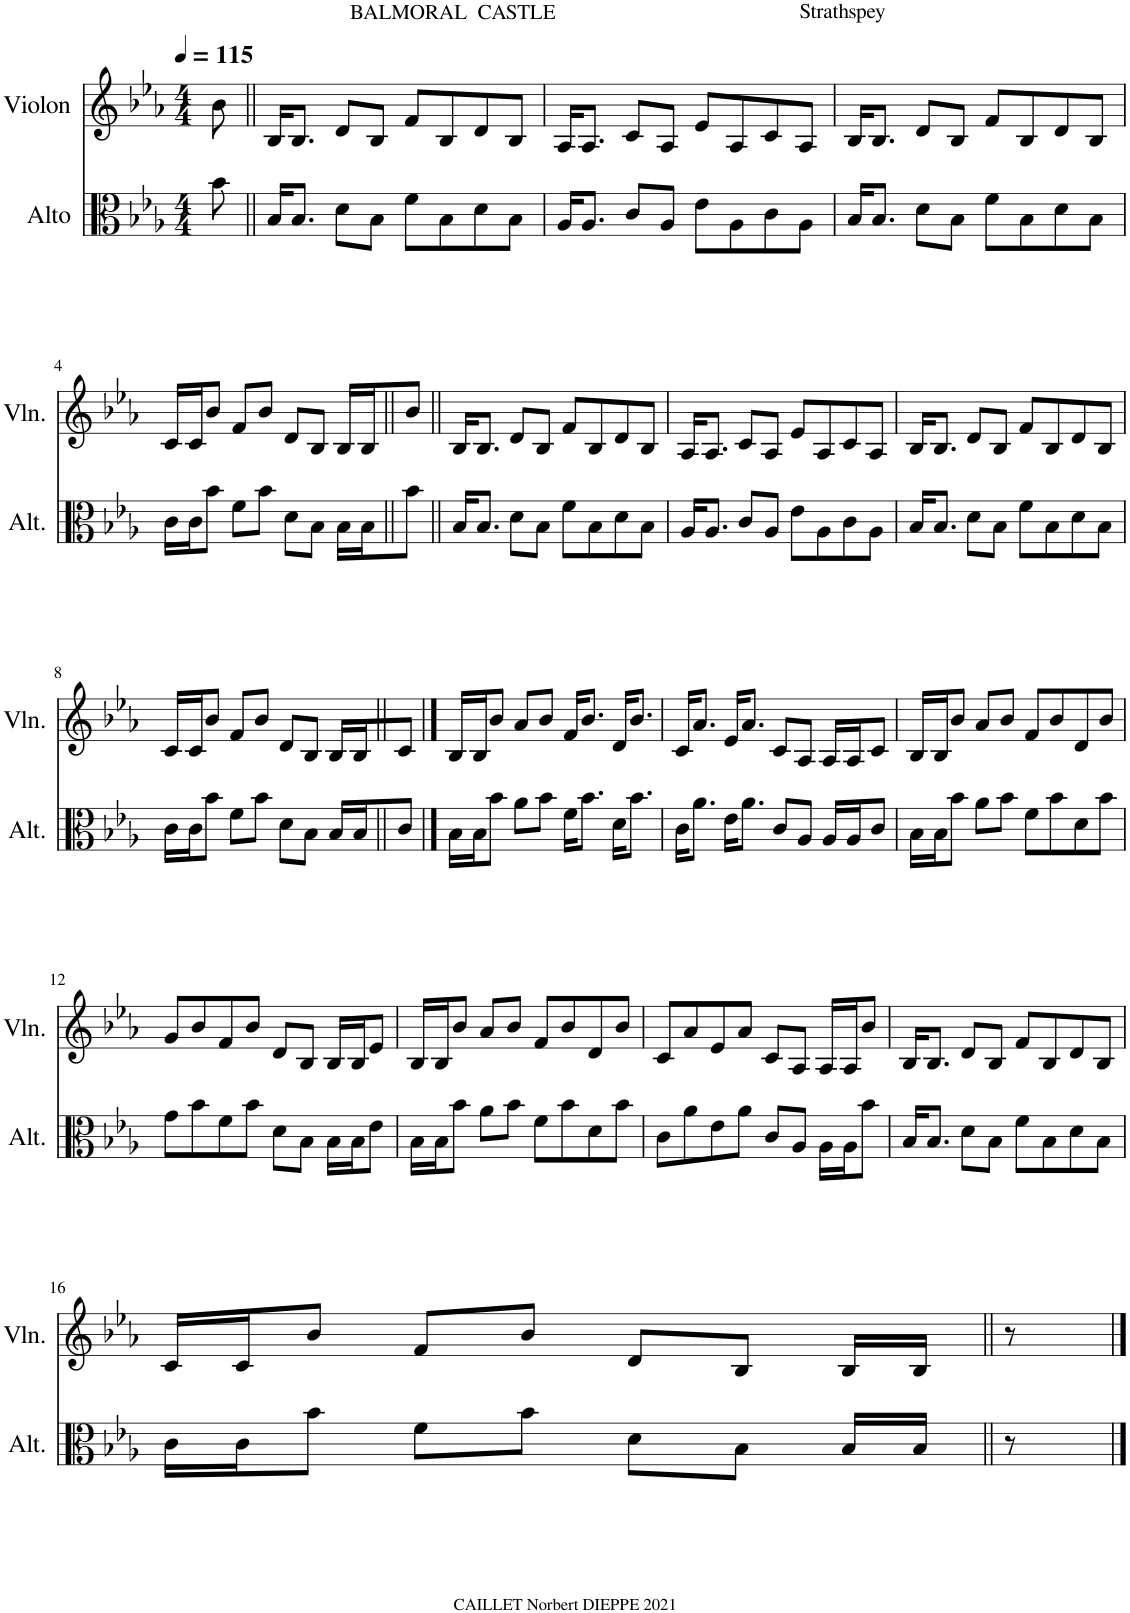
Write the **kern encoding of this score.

**kern	**kern
*part2	*part1
*staff2	*staff1
*I"Alto	*I"Violon
*I'Alt.	*I'Vln.
*clefC3	*clefG2
*k[b-e-a-]	*k[b-e-a-]
*M4/4	*M4/4
*MM115	*MM115
=	=
8b-\	8b-\
=1||	=1||
!	!LO:TX:a:t=BALMORAL  CASTLE
16B-/KL	16B-/KL
8.B-/J	8.B-/J
8d\L	8d/L
8B-\J	8B-/J
8f\L	8f/L
8B-\	8B-/
8d\	8d/
8B-\J	8B-/J
=2	=2
16A-/KL	16A-/KL
8.A-/J	8.A-/J
8c/L	8c/L
8A-/J	8A-/J
8e-\L	8e-/L
8A-\	8A-/
8c\	8c/
8A-\J	8A-/J
=3	=3
!	!LO:TX:a:t=Strathspey
16B-/KL	16B-/KL
8.B-/J	8.B-/J
8d\L	8d/L
8B-\J	8B-/J
8f\L	8f/L
8B-\	8B-/
8d\	8d/
8B-\J	8B-/J
!!LO:LB:g=z
=4	=4
16c\LL	16c/LL
16c\J	16c/J
8b-\J	8b-/J
8f\L	8f/L
8b-\J	8b-/J
8d\L	8d/L
8B-\J	8B-/J
16B-\LL	16B-/LL
16B-\J	16B-/J
8b-\J	8b-/J
=5||	=5||
16B-/KL	16B-/KL
8.B-/J	8.B-/J
8d\L	8d/L
8B-\J	8B-/J
8f\L	8f/L
8B-\	8B-/
8d\	8d/
8B-\J	8B-/J
=6	=6
16A-/KL	16A-/KL
8.A-/J	8.A-/J
8c/L	8c/L
8A-/J	8A-/J
8e-\L	8e-/L
8A-\	8A-/
8c\	8c/
8A-\J	8A-/J
=7	=7
16B-/KL	16B-/KL
8.B-/J	8.B-/J
8d\L	8d/L
8B-\J	8B-/J
8f\L	8f/L
8B-\	8B-/
8d\	8d/
8B-\J	8B-/J
!!LO:LB:g=z
=8	=8
16c\LL	16c/LL
16c\J	16c/J
8b-\J	8b-/J
8f\L	8f/L
8b-\J	8b-/J
8d\L	8d/L
8B-\J	8B-/J
16B-/LL	16B-/LL
16B-/J	16B-/J
8c/J	8c/J
==9	==9
16B-\LL	16B-/LL
16B-\J	16B-/J
8b-\J	8b-/J
8a-\L	8a-/L
8b-\J	8b-/J
16f\KL	16f/KL
8.b-\J	8.b-/J
16d\KL	16d/KL
8.b-\J	8.b-/J
=10	=10
16c\KL	16c/KL
8.a-\J	8.a-/J
16e-\KL	16e-/KL
8.a-\J	8.a-/J
8c/L	8c/L
8A-/J	8A-/J
16A-/LL	16A-/LL
16A-/J	16A-/J
8c/J	8c/J
=11	=11
16B-\LL	16B-/LL
16B-\J	16B-/J
8b-\J	8b-/J
8a-\L	8a-/L
8b-\J	8b-/J
8f\L	8f/L
8b-\	8b-/
8d\	8d/
8b-\J	8b-/J
!!LO:LB:g=z
=12	=12
8g\L	8g/L
8b-\	8b-/
8f\	8f/
8b-\J	8b-/J
8d\L	8d/L
8B-\J	8B-/J
16B-\LL	16B-/LL
16B-\J	16B-/J
8e-\J	8e-/J
=13	=13
16B-\LL	16B-/LL
16B-\J	16B-/J
8b-\J	8b-/J
8a-\L	8a-/L
8b-\J	8b-/J
8f\L	8f/L
8b-\	8b-/
8d\	8d/
8b-\J	8b-/J
=14	=14
8c\L	8c/L
8a-\	8a-/
8e-\	8e-/
8a-\J	8a-/J
8c/L	8c/L
8A-/J	8A-/J
16A-\LL	16A-/LL
16A-\J	16A-/J
8b-\J	8b-/J
=15	=15
16B-/KL	16B-/KL
8.B-/J	8.B-/J
8d\L	8d/L
8B-\J	8B-/J
8f\L	8f/L
8B-\	8B-/
8d\	8d/
8B-\J	8B-/J
!!LO:LB:g=z
=16	=16
16c\LL	16c/LL
16c\J	16c/J
8b-\J	8b-/J
8f\L	8f/L
8b-\J	8b-/J
8d\L	8d/L
8B-\J	8B-/J
16B-/LL	16B-/LL
16B-/JJ	16B-/JJ
8r	8r
==	==
*-	*-
